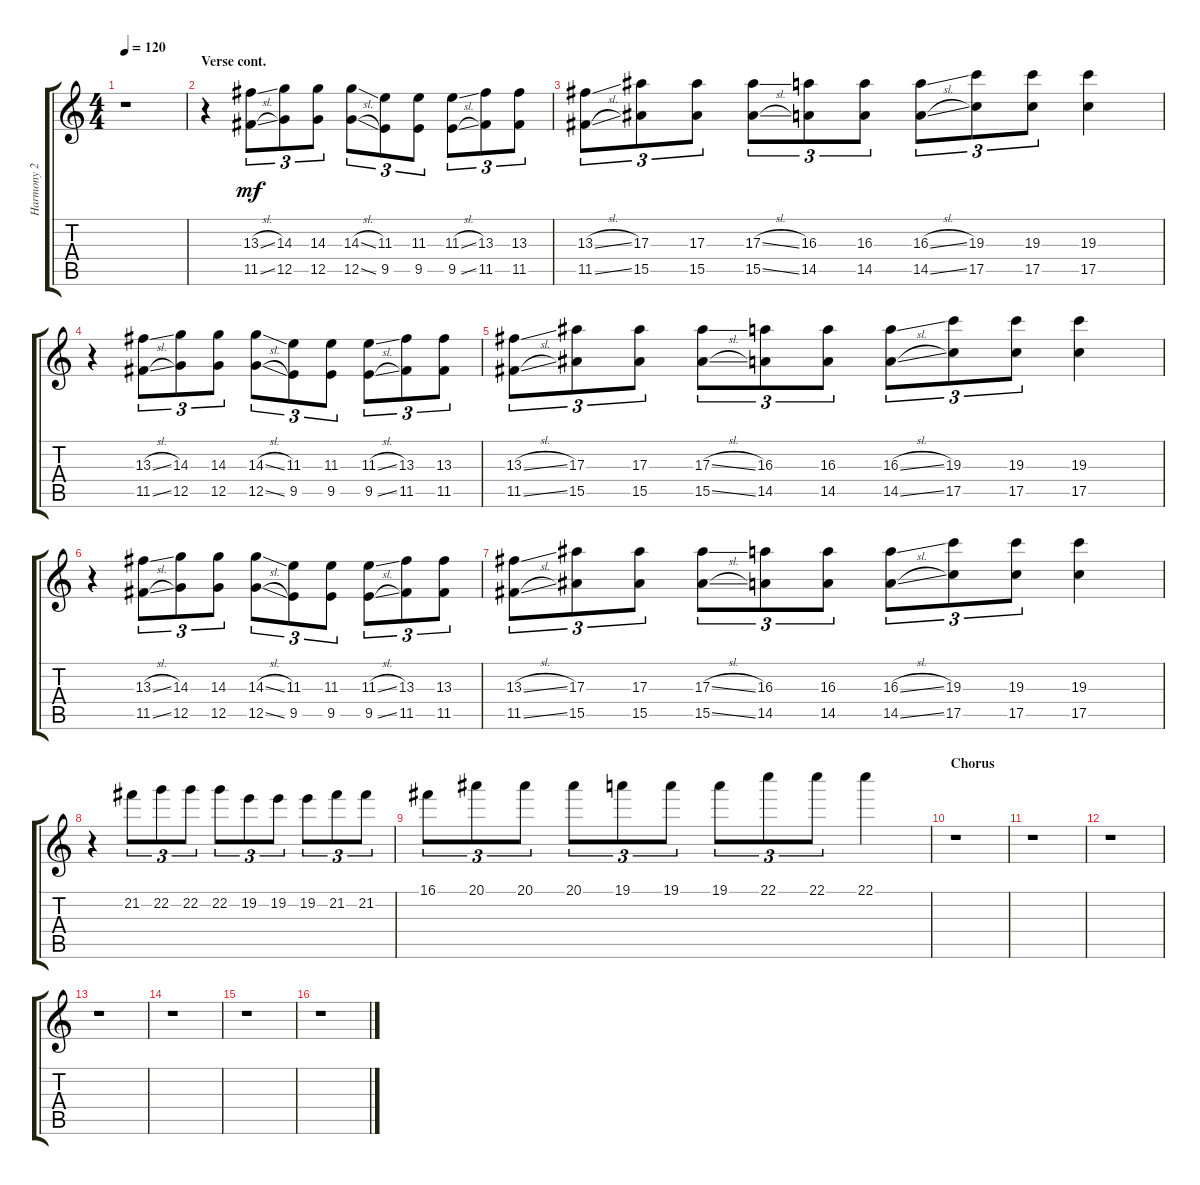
\track ("Harmony 2" "Harmony 2") {instrument overdrivenguitar}
\staff {score tabs}
\tuning (D4 A3 F3 C3 G2 C2) {hide}
\ts (4 4)
\tempo 120
\clef g2
\ks aminor
r.1{dy mf} |
\section ("" "Verse cont.")
r.4 (13.3{sl} 11.5{sl}).8{tu (3 2)} (14.3 12.5).8{tu (3 2)} (14.3 12.5).8{tu (3 2)} (14.3{sl} 12.5{sl}).8{tu (3 2)} (11.3 9.5).8{tu (3 2)} (11.3 9.5).8{tu (3 2)} (11.3{sl} 9.5{sl}).8{tu (3 2)} (13.3 11.5).8{tu (3 2)} (13.3 11.5).8{tu (3 2)} |
(13.3{sl} 11.5{sl}).8{tu (3 2)} (17.3 15.5).8{tu (3 2)} (17.3 15.5).8{tu (3 2)} (17.3{sl} 15.5{sl}).8{tu (3 2)} (16.3 14.5).8{tu (3 2)} (16.3 14.5).8{tu (3 2)} (16.3{sl} 14.5{sl}).8{tu (3 2)} (19.3 17.5).8{tu (3 2)} (19.3 17.5).8{tu (3 2)} (19.3 17.5).4 |
r.4 (13.3{sl} 11.5{sl}).8{tu (3 2)} (14.3 12.5).8{tu (3 2)} (14.3 12.5).8{tu (3 2)} (14.3{sl} 12.5{sl}).8{tu (3 2)} (11.3 9.5).8{tu (3 2)} (11.3 9.5).8{tu (3 2)} (11.3{sl} 9.5{sl}).8{tu (3 2)} (13.3 11.5).8{tu (3 2)} (13.3 11.5).8{tu (3 2)} |
(13.3{sl} 11.5{sl}).8{tu (3 2)} (17.3 15.5).8{tu (3 2)} (17.3 15.5).8{tu (3 2)} (17.3{sl} 15.5{sl}).8{tu (3 2)} (16.3 14.5).8{tu (3 2)} (16.3 14.5).8{tu (3 2)} (16.3{sl} 14.5{sl}).8{tu (3 2)} (19.3 17.5).8{tu (3 2)} (19.3 17.5).8{tu (3 2)} (19.3 17.5).4 |
r.4 (13.3{sl} 11.5{sl}).8{tu (3 2)} (14.3 12.5).8{tu (3 2)} (14.3 12.5).8{tu (3 2)} (14.3{sl} 12.5{sl}).8{tu (3 2)} (11.3 9.5).8{tu (3 2)} (11.3 9.5).8{tu (3 2)} (11.3{sl} 9.5{sl}).8{tu (3 2)} (13.3 11.5).8{tu (3 2)} (13.3 11.5).8{tu (3 2)} |
(13.3{sl} 11.5{sl}).8{tu (3 2)} (17.3 15.5).8{tu (3 2)} (17.3 15.5).8{tu (3 2)} (17.3{sl} 15.5{sl}).8{tu (3 2)} (16.3 14.5).8{tu (3 2)} (16.3 14.5).8{tu (3 2)} (16.3{sl} 14.5{sl}).8{tu (3 2)} (19.3 17.5).8{tu (3 2)} (19.3 17.5).8{tu (3 2)} (19.3 17.5).4 |
r.4 21.2.8{tu (3 2)} 22.2.8{tu (3 2)} 22.2.8{tu (3 2)} 22.2.8{tu (3 2)} 19.2.8{tu (3 2)} 19.2.8{tu (3 2)} 19.2.8{tu (3 2)} 21.2.8{tu (3 2)} 21.2.8{tu (3 2)} |
16.1.8{tu (3 2)} 20.1.8{tu (3 2)} 20.1.8{tu (3 2)} 20.1.8{tu (3 2)} 19.1.8{tu (3 2)} 19.1.8{tu (3 2)} 19.1.8{tu (3 2)} 22.1.8{tu (3 2)} 22.1.8{tu (3 2)} 22.1.4 |
\section ("" "Chorus")
r.1 |
r.1 |
r.1 |
r.1 |
r.1 |
r.1 |
r.1
